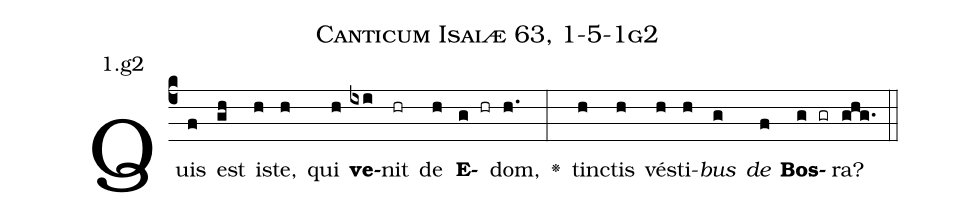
name: Canticum Isaiæ 63, 1-5-1g2;
annotation: 1.g2;
%%
(c4)Quis(f) est(gh) i(h)ste,(h) qui(h) <b>ve</b>(ixi)nit(hr) de(h) <b>E</b>(g hr)dom,(h.) <v>\greheightstar</v>(:) tin(h)ctis(h) vé(h)sti(h)<i>bus</i>(g) <i>de</i>(f) <b>Bos</b>(g gr)ra?(ghg.) (::)


%E(h) u(h) o(g) u(f) a(g) e.(ghg.) (::)
